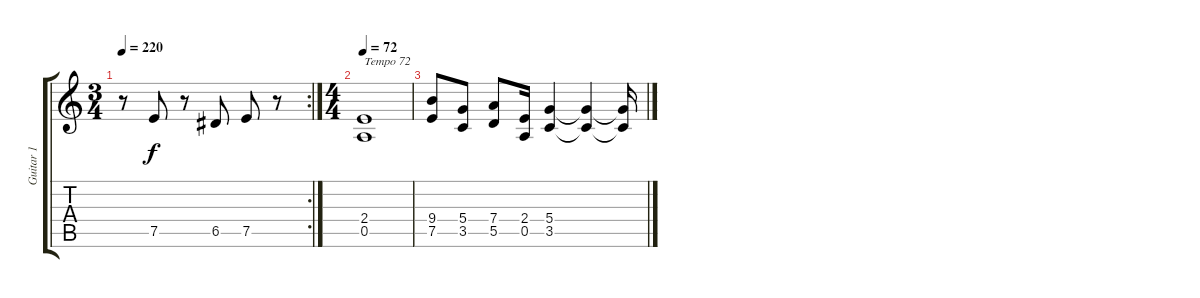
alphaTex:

\track ("Guitar 1" "Guitar 1") {instrument overdrivenguitar}
\staff {score tabs}
\tuning (E4 B3 G3 D3 A2 E2) {hide}
\rc 2
\ts (3 4)
\tempo 220
\clef g2
\ks c
r.8{dy f} 7.5.8 r.8 6.5.8 7.5.8 r.8 |
\ts (4 4)
\tempo 72
(2.4 0.5).1{txt "Tempo 72"} |
(9.4 7.5).8 (5.4 3.5).8 (7.4 5.5).8 (2.4 0.5).16 (5.4 3.5).4 (5.4{t} 3.5{t}).4 (5.4{t} 3.5{t}).16
